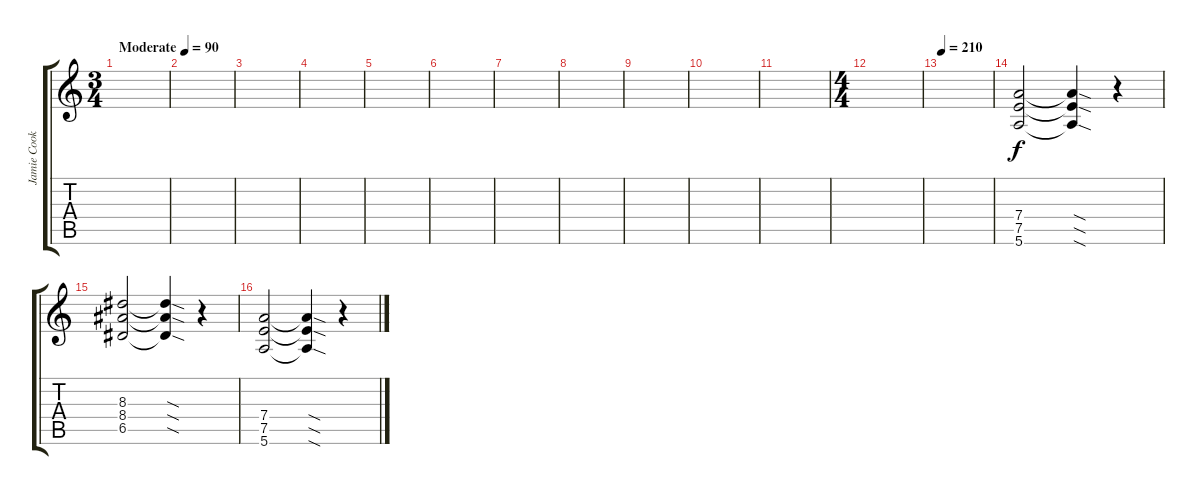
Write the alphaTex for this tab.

\track ("Jamie Cook" "Jamie Cook") {instrument distortionguitar}
\staff {score tabs}
\tuning (E4 B3 G3 D3 A2 E2) {hide}
\ts (3 4)
\tempo (90 "Moderate")
\clef g2
\ks c
|
|
|
|
|
|
|
|
|
|
|
\ts (4 4)
|
\tempo 210
|
(7.4 7.5 5.6).2 (7.4{sod t} 7.5{sod t} 5.6{sod t}).4 r.4 |
(8.3 8.4 6.5).2 (8.3{sod t} 8.4{sod t} 6.5{sod t}).4 r.4 |
(7.4 7.5 5.6).2 (7.4{sod t} 7.5{sod t} 5.6{sod t}).4 r.4
